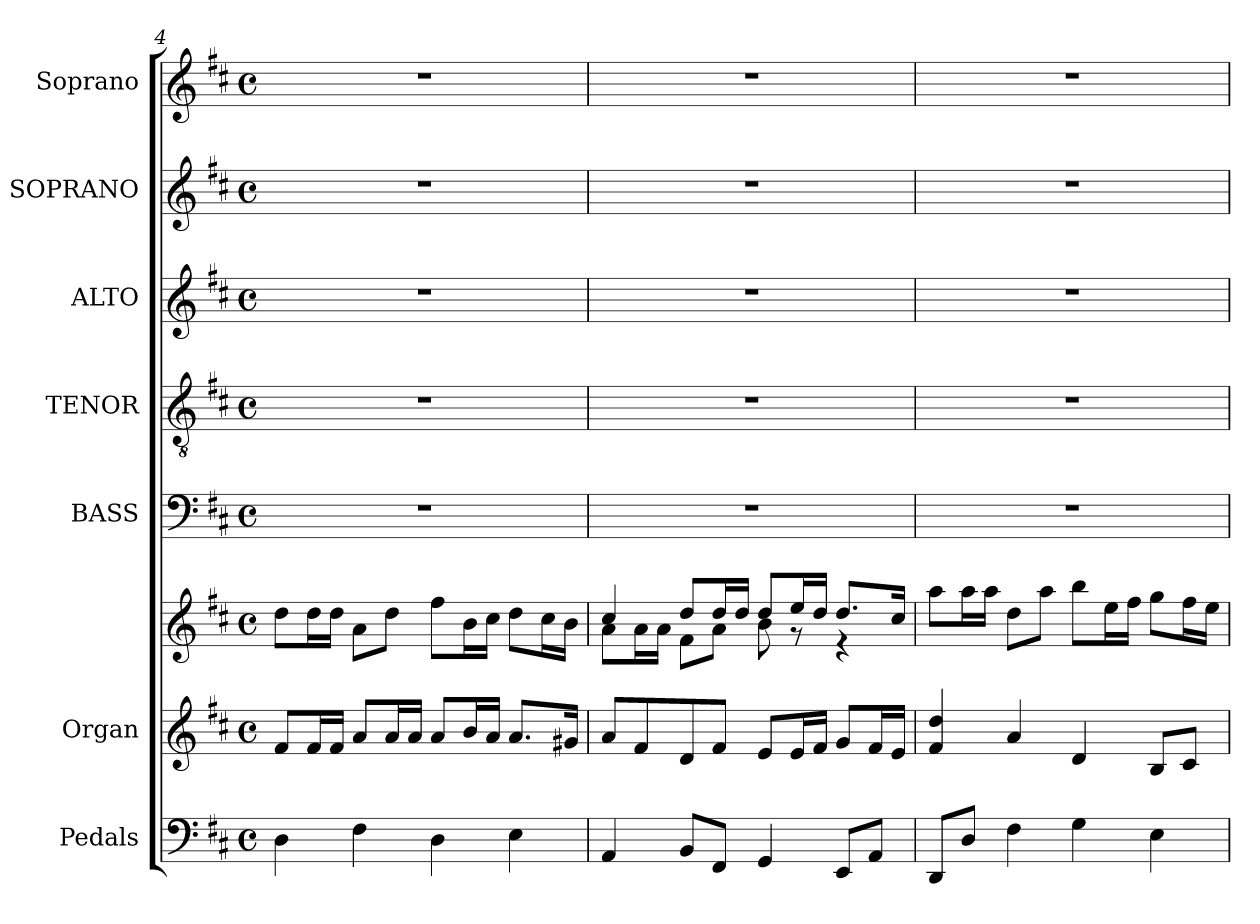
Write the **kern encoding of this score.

**kern	**kern	**kern	**kern	**kern	**kern	**kern	**kern
*part7	*part6	*part6	*part5	*part4	*part3	*part2	*part1
*staff8	*staff7	*staff6	*staff5	*staff4	*staff3	*staff2	*staff1
*I"Pedals	*I"Organ	*	*I"BASS	*I"TENOR	*I"ALTO	*I"SOPRANO	*I"Soprano
*I'Ped.	*I'Org.	*	*I'B.	*I'T.	*I'A.	*I'S.	*I'S.
*clefF4	*clefG2	*clefG2	*clefF4	*clefGv2	*clefG2	*clefG2	*clefG2
*	*	*	*	*ITrd7c12	*	*	*
*k[f#c#]	*k[f#c#]	*k[f#c#]	*k[f#c#]	*k[f#c#]	*k[f#c#]	*k[f#c#]	*k[f#c#]
*D:	*D:	*D:	*D:	*D:	*D:	*D:	*D:
*M4/4	*M4/4	*M4/4	*M4/4	*M4/4	*M4/4	*M4/4	*M4/4
*met(c)	*met(c)	*met(c)	*met(c)	*met(c)	*met(c)	*met(c)	*met(c)
=4	=4	=4	=4	=4	=4	=4	=4
4Di\	8f#i/L	8ddi\L	1r	1r	1r	1r	1r
.	16f#i/L	16ddi\L	.	.	.	.	.
.	16f#i/JJ	16ddi\JJ	.	.	.	.	.
4F#i\	8ai/L	8ai\L	.	.	.	.	.
.	16ai/L	8ddi\J	.	.	.	.	.
.	16ai/JJ	.	.	.	.	.	.
4Di\	8ai/L	8ff#i\L	.	.	.	.	.
.	16bi/L	16bi\L	.	.	.	.	.
.	16ai/JJ	16cc#i\JJ	.	.	.	.	.
4Ei\	8.ai/L	8ddi\L	.	.	.	.	.
.	.	16cc#i\L	.	.	.	.	.
.	16g#Xi/Jk	16bi\JJ	.	.	.	.	.
!!LO:LB:g=z
=5	=5	=5	=5	=5	=5	=5	=5
*	*	*^	*	*	*	*	*
4AAi/	8ai/L	4cc#i/	8ai\L	1r	1r	1r	1r	1r
.	8f#i/	.	16ai\L	.	.	.	.	.
.	.	.	16ai\JJ	.	.	.	.	.
8BBi/L	8di/	8ddi/L	8f#i\L	.	.	.	.	.
8FF#i/J	8f#i/J	16ddi/L	8ai\J	.	.	.	.	.
.	.	16ddi/JJ	.	.	.	.	.	.
4GGi/	8ei/L	8ddi/L	8bi\	.	.	.	.	.
.	16ei/L	16eei/L	8r	.	.	.	.	.
.	16f#i/JJ	16ddi/JJ	.	.	.	.	.	.
8EEi/L	8gi/L	8.ddi/L	4r	.	.	.	.	.
8AAi/J	16f#i/L	.	.	.	.	.	.	.
.	16ei/JJ	16cc#i/Jk	.	.	.	.	.	.
*	*	*v	*v	*	*	*	*	*
=6	=6	=6	=6	=6	=6	=6	=6
8DDi/L	4f#i/ 4ddi	8aai\L	1r	1r	1r	1r	1r
8Di/J	.	16aai\L	.	.	.	.	.
.	.	16aai\JJ	.	.	.	.	.
4F#i\	4ai/	8ddi\L	.	.	.	.	.
.	.	8aai\J	.	.	.	.	.
4Gi\	4di/	8bbi\L	.	.	.	.	.
.	.	16eei\L	.	.	.	.	.
.	.	16ff#i\JJ	.	.	.	.	.
4Ei\	8Bi/L	8ggi\L	.	.	.	.	.
.	8c#i/J	16ff#i\L	.	.	.	.	.
.	.	16eei\JJ	.	.	.	.	.
=	=	=	=	=	=	=	=
*-	*-	*-	*-	*-	*-	*-	*-
